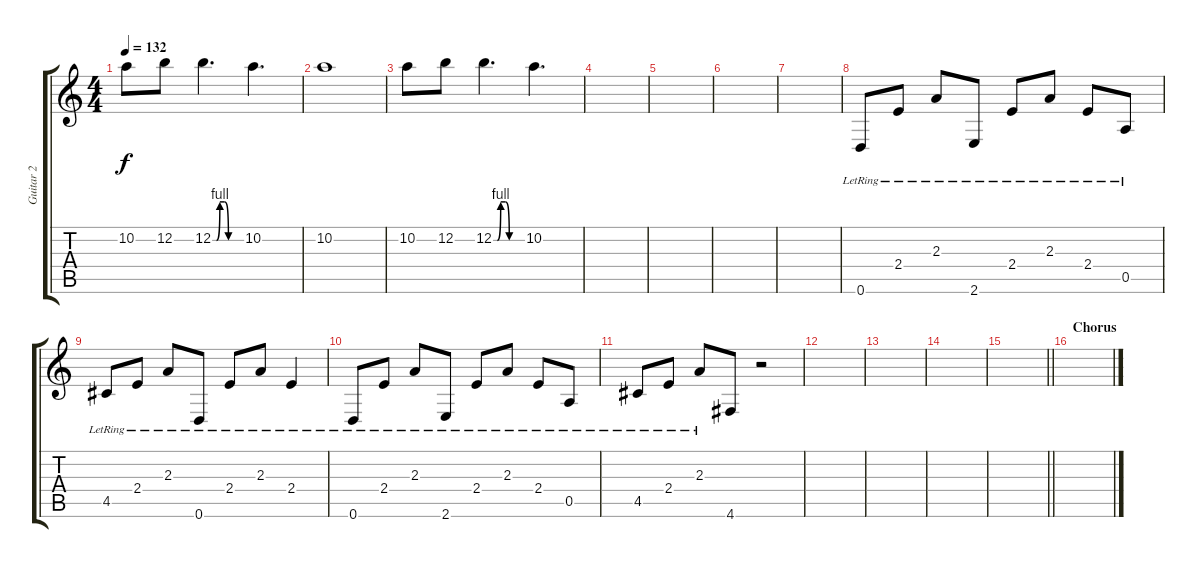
\track ("Guitar 2" "Guitar 2") {instrument electricguitarclean}
\staff {score tabs}
\tuning (E4 B3 G3 D3 A2 D2) {hide}
\ts (4 4)
\tempo 132
\clef g2
\ks c
10.2.8{dy f} 12.2.8 12.2{be (custom 0 0 8 0 15 4 25 4 33 0 60 0)}.4{d} 10.2.4{d} |
10.2.1 |
10.2.8 12.2.8 12.2{be (custom 0 0 8 0 15 4 25 4 33 0 60 0)}.4{d} 10.2.4{d} |
|
|
|
|
0.6{lr}.8{instrument electricguitarclean} 2.4{lr}.8 2.3{lr}.8 2.6{lr}.8 2.4{lr}.8 2.3{lr}.8 2.4{lr}.8 0.5{lr}.8 |
4.5{lr}.8 2.4{lr}.8 2.3{lr}.8 0.6{lr}.8 2.4{lr}.8 2.3{lr}.8 2.4{lr}.4 |
0.6{lr}.8 2.4{lr}.8 2.3{lr}.8 2.6{lr}.8 2.4{lr}.8 2.3{lr}.8 2.4{lr}.8 0.5{lr}.8 |
4.5{lr}.8 2.4{lr}.8 2.3{lr}.8 4.6.8 r.2 |
|
|
|
\barLineRight lightlight
|
\section ("" "Chorus")
